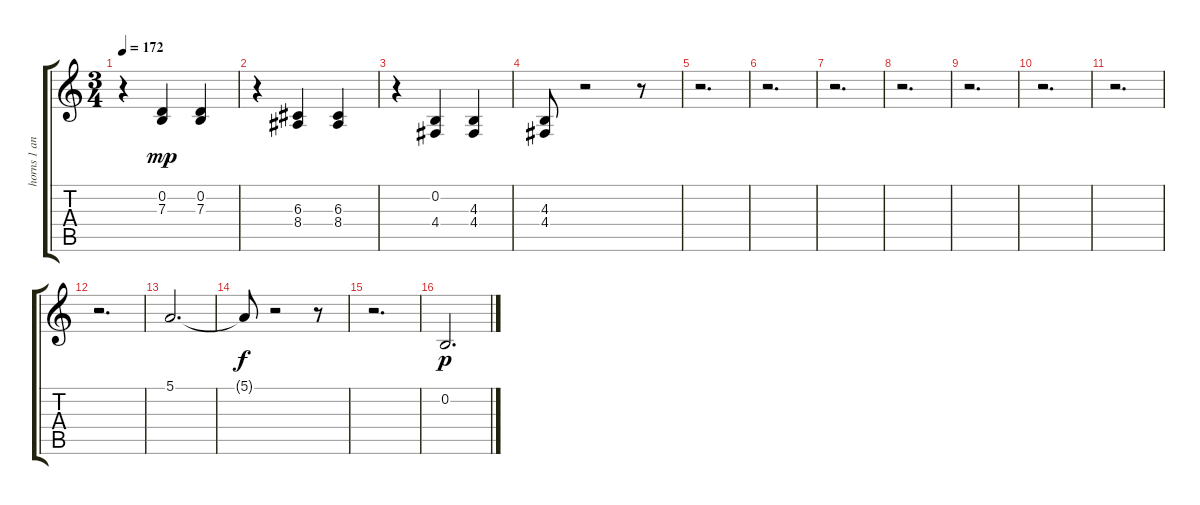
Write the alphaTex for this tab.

\track ("horns 1 and 2" "horns 1 an") {instrument frenchhorn}
\staff {score tabs}
\tuning (E4 B3 G3 D3 A2 E2) {hide}
\ts (3 4)
\tempo 172
\clef g2
\ks c
r.4{dy p} (0.2 7.3).4{dy mp} (0.2 7.3).4 |
r.4 (6.3 8.4).4 (6.3 8.4).4 |
r.4 (0.2 4.4).4 (4.3 4.4).4 |
(4.3 4.4).8 r.2 r.8 |
r.2{d} |
r.2{d} |
r.2{d} |
r.2{d} |
r.2{d} |
r.2{d} |
r.2{d} |
r.2{d} |
5.1.2{d} |
5.1{t}.8{dy f} r.2 r.8 |
r.2{d} |
0.2.2{d dy p}
